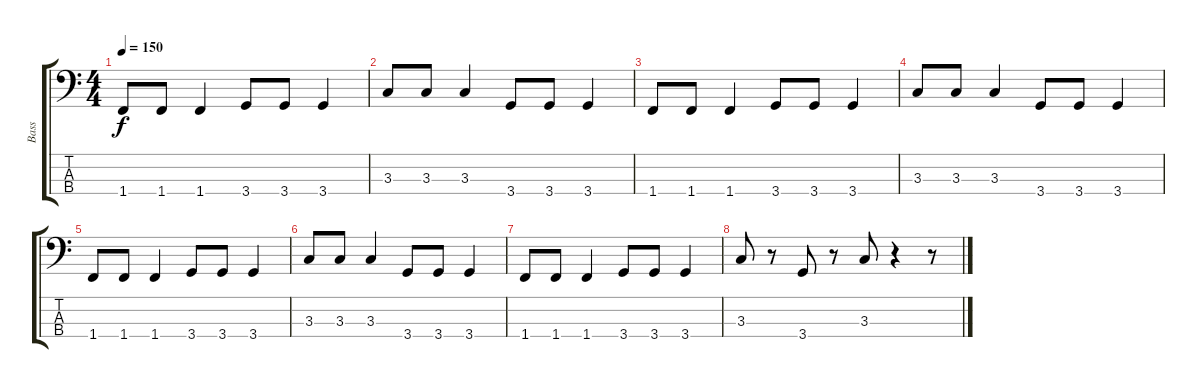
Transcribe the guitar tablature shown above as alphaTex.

\track ("Bass" "Bass") {instrument electricbasspick}
\staff {score tabs}
\tuning (G2 D2 A1 E1) {hide}
\ts (4 4)
\tempo 150
\clef f4
\ks c
1.4.8{dy f} 1.4.8 1.4.4 3.4.8 3.4.8 3.4.4 |
3.3.8 3.3.8 3.3.4 3.4.8 3.4.8 3.4.4 |
1.4.8 1.4.8 1.4.4 3.4.8 3.4.8 3.4.4 |
3.3.8 3.3.8 3.3.4 3.4.8 3.4.8 3.4.4 |
1.4.8 1.4.8 1.4.4 3.4.8 3.4.8 3.4.4 |
3.3.8 3.3.8 3.3.4 3.4.8 3.4.8 3.4.4 |
1.4.8 1.4.8 1.4.4 3.4.8 3.4.8 3.4.4 |
3.3.8 r.8 3.4.8 r.8 3.3.8 r.4 r.8
